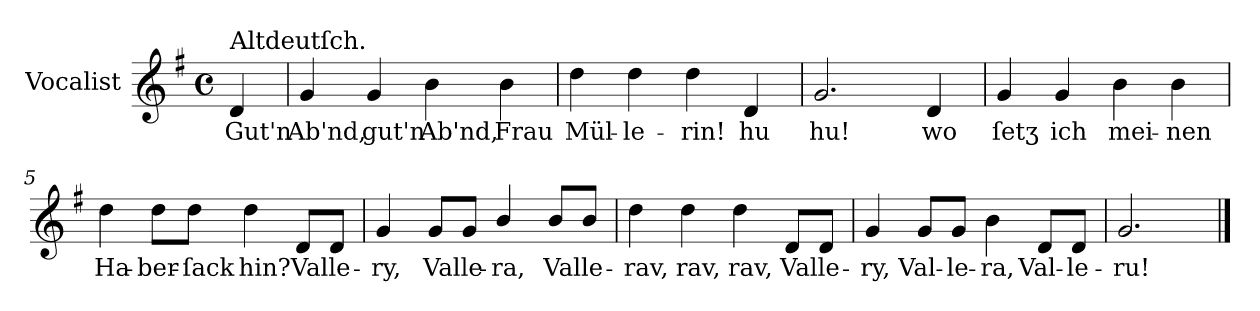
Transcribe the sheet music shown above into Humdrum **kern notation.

**kern	**text
*part1	*part1
*staff1	*staff1
*I"Vocalist	*
*k[f#]	*
*G:	*
*M4/4	*
*met(c)	*
=	=
!LO:TX:a:t=Altdeutſch.	!
4d	Gut'n
=1	=1
4g	Ab'nd,
4g	gut'n
4b	Ab'nd,
4b	Frau
=2	=2
4dd	Mül-
4dd	-le-
4dd	-rin!
4d	hu
=3	=3
2.g	hu!
4d	wo
=4	=4
4g	ſetʒ
4g	ich
4b	mei-
4b	-nen
=5	=5
4dd	Ha-
8ddL	-ber-
8ddJ	-ſack
4dd	hin?
8dL	Valle-
8dJ	.
=6	=6
4g	-ry,
8gL	Valle-
8gJ	.
4b/	-ra,
8b/L	Valle-
8b/J	.
=7	=7
4dd	-rav,
4dd	rav,
4dd	rav,
8dL	Valle-
8dJ	.
=8	=8
4g	-ry,
8gL	Val-
8gJ	-le-
4b	-ra,
8dL	Val-
8dJ	-le-
=9	=9
2.g	-ru!
==	==
*-	*-
